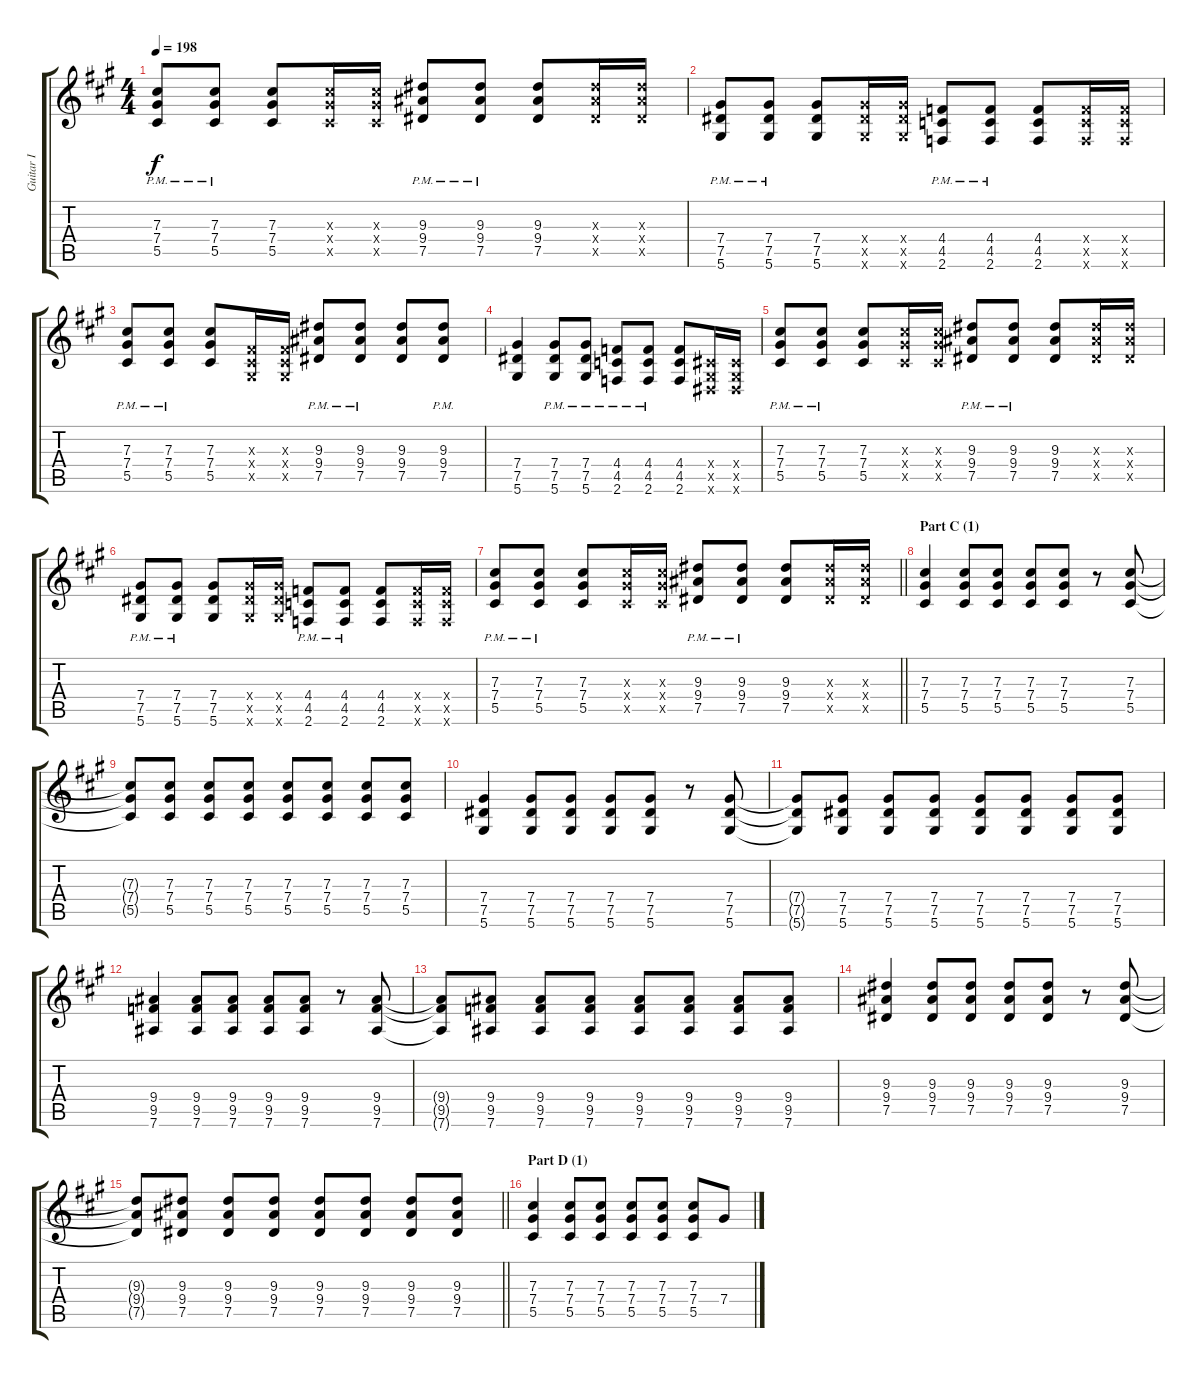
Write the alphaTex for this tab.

\track ("Guitar I" "Guitar I") {instrument distortionguitar}
\staff {score tabs}
\tuning (Eb4 Bb3 Gb3 Db3 Ab2 Eb2) {hide}
\ts (4 4)
\tempo 198
\clef g2
\ks a
(7.3{pm} 7.4{pm} 5.5{pm}).8{dy f} (7.3{pm} 7.4{pm} 5.5{pm}).8 (7.3 7.4 5.5).8 (7.3{x} 7.4{x} 5.5{x}).16 (7.3{x} 7.4{x} 5.5{x}).16 (9.3{pm} 9.4{pm} 7.5{pm}).8 (9.3{pm} 9.4{pm} 7.5{pm}).8 (9.3 9.4 7.5).8 (9.3{x} 9.4{x} 7.5{x}).16 (9.3{x} 9.4{x} 7.5{x}).16 |
(7.4{pm} 7.5{pm} 5.6{pm}).8 (7.4{pm} 7.5{pm} 5.6{pm}).8 (7.4 7.5 5.6).8 (7.4{x} 7.5{x} 5.6{x}).16 (7.4{x} 7.5{x} 5.6{x}).16 (4.4{pm} 4.5{pm} 2.6{pm}).8 (4.4{pm} 4.5{pm} 2.6{pm}).8 (4.4 4.5 2.6).8 (4.4{x} 4.5{x} 2.6{x}).16 (4.4{x} 4.5{x} 2.6{x}).16 |
(7.3{pm} 7.4{pm} 5.5{pm}).8 (7.3{pm} 7.4{pm} 5.5{pm}).8 (7.3 7.4 5.5).8 (0.3{x} 0.4{x} 0.5{x}).16 (0.3{x} 0.4{x} 0.5{x}).16 (9.3{pm} 9.4{pm} 7.5{pm}).8 (9.3{pm} 9.4{pm} 7.5{pm}).8 (9.3 9.4 7.5).8 (9.3{pm} 9.4{pm} 7.5{pm}).8 |
(7.4 7.5 5.6).4 (7.4{pm} 7.5{pm} 5.6{pm}).8 (7.4{pm} 7.5{pm} 5.6{pm}).8 (4.4{pm} 4.5{pm} 2.6{pm}).8 (4.4{pm} 4.5{pm} 2.6{pm}).8 (4.4 4.5 2.6).8 (0.4{x} 0.5{x} 0.6{x}).16 (0.4{x} 0.5{x} 0.6{x}).16 |
(7.3{pm} 7.4{pm} 5.5{pm}).8 (7.3{pm} 7.4{pm} 5.5{pm}).8 (7.3 7.4 5.5).8 (7.3{x} 7.4{x} 5.5{x}).16 (7.3{x} 7.4{x} 5.5{x}).16 (9.3{pm} 9.4{pm} 7.5{pm}).8 (9.3{pm} 9.4{pm} 7.5{pm}).8 (9.3 9.4 7.5).8 (9.3{x} 9.4{x} 7.5{x}).16 (9.3{x} 9.4{x} 7.5{x}).16 |
(7.4{pm} 7.5{pm} 5.6{pm}).8 (7.4{pm} 7.5{pm} 5.6{pm}).8 (7.4 7.5 5.6).8 (7.4{x} 7.5{x} 5.6{x}).16 (7.4{x} 7.5{x} 5.6{x}).16 (4.4{pm} 4.5{pm} 2.6{pm}).8 (4.4{pm} 4.5{pm} 2.6{pm}).8 (4.4 4.5 2.6).8 (4.4{x} 4.5{x} 2.6{x}).16 (4.4{x} 4.5{x} 2.6{x}).16 |
\barLineRight lightlight
(7.3{pm} 7.4{pm} 5.5{pm}).8 (7.3{pm} 7.4{pm} 5.5{pm}).8 (7.3 7.4 5.5).8 (7.3{x} 7.4{x} 5.5{x}).16 (7.3{x} 7.4{x} 5.5{x}).16 (9.3{pm} 9.4{pm} 7.5{pm}).8 (9.3{pm} 9.4{pm} 7.5{pm}).8 (9.3 9.4 7.5).8 (9.3{x} 9.4{x} 7.5{x}).16 (9.3{x} 9.4{x} 7.5{x}).16 |
\section ("" "Part C (1)")
(7.3 7.4 5.5).4 (7.3 7.4 5.5).8 (7.3 7.4 5.5).8 (7.3 7.4 5.5).8 (7.3 7.4 5.5).8 r.8 (7.3 7.4 5.5).8 |
(7.3{t} 7.4{t} 5.5{t}).8 (7.3 7.4 5.5).8 (7.3 7.4 5.5).8 (7.3 7.4 5.5).8 (7.3 7.4 5.5).8 (7.3 7.4 5.5).8 (7.3 7.4 5.5).8 (7.3 7.4 5.5).8 |
(7.4 7.5 5.6).4 (7.4 7.5 5.6).8 (7.4 7.5 5.6).8 (7.4 7.5 5.6).8 (7.4 7.5 5.6).8 r.8 (7.4 7.5 5.6).8 |
(7.4{t} 7.5{t} 5.6{t}).8 (7.4 7.5 5.6).8 (7.4 7.5 5.6).8 (7.4 7.5 5.6).8 (7.4 7.5 5.6).8 (7.4 7.5 5.6).8 (7.4 7.5 5.6).8 (7.4 7.5 5.6).8 |
(9.4 9.5 7.6).4 (9.4 9.5 7.6).8 (9.4 9.5 7.6).8 (9.4 9.5 7.6).8 (9.4 9.5 7.6).8 r.8 (9.4 9.5 7.6).8 |
(9.4{t} 9.5{t} 7.6{t}).8 (9.4 9.5 7.6).8 (9.4 9.5 7.6).8 (9.4 9.5 7.6).8 (9.4 9.5 7.6).8 (9.4 9.5 7.6).8 (9.4 9.5 7.6).8 (9.4 9.5 7.6).8 |
(9.3 9.4 7.5).4 (9.3 9.4 7.5).8 (9.3 9.4 7.5).8 (9.3 9.4 7.5).8 (9.3 9.4 7.5).8 r.8 (9.3 9.4 7.5).8 |
\barLineRight lightlight
(9.3{t} 9.4{t} 7.5{t}).8 (9.3 9.4 7.5).8 (9.3 9.4 7.5).8 (9.3 9.4 7.5).8 (9.3 9.4 7.5).8 (9.3 9.4 7.5).8 (9.3 9.4 7.5).8 (9.3 9.4 7.5).8 |
\section ("" "Part D (1)")
(7.3 7.4 5.5).4 (7.3 7.4 5.5).8 (7.3 7.4 5.5).8 (7.3 7.4 5.5).8 (7.3 7.4 5.5).8 (7.3 7.4 5.5).8 7.4.8
